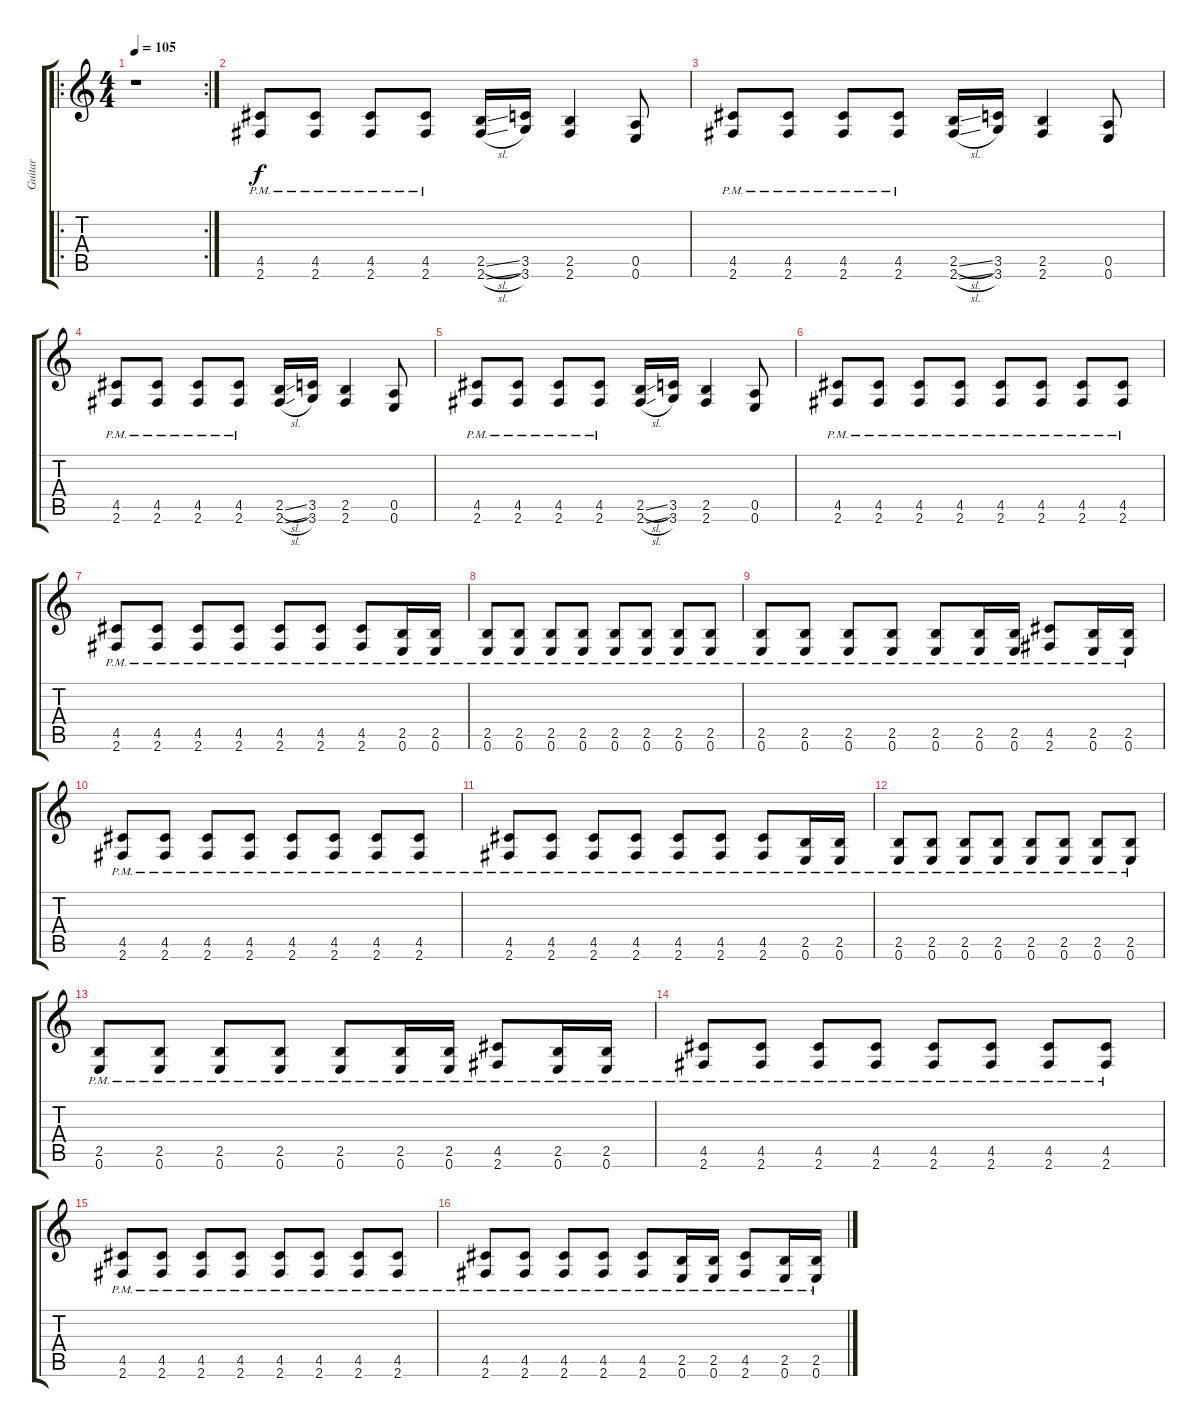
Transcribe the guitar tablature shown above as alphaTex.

\track ("Guitar" "Guitar") {instrument overdrivenguitar}
\staff {score tabs}
\tuning (E4 B3 G3 D3 A2 E2) {hide}
\ro
\rc 2
\ts (4 4)
\tempo 105
\clef g2
\ks c
r.1{dy f instrument overdrivenguitar} |
(4.5{pm} 2.6{pm}).8 (4.5{pm} 2.6{pm}).8 (4.5{pm} 2.6{pm}).8 (4.5{pm} 2.6{pm}).8 (2.5{sl} 2.6{sl}).16 (3.5 3.6).16 (2.5 2.6).4 (0.5 0.6).8 |
(4.5{pm} 2.6{pm}).8 (4.5{pm} 2.6{pm}).8 (4.5{pm} 2.6{pm}).8 (4.5{pm} 2.6{pm}).8 (2.5{sl} 2.6{sl}).16 (3.5 3.6).16 (2.5 2.6).4 (0.5 0.6).8 |
(4.5{pm} 2.6{pm}).8 (4.5{pm} 2.6{pm}).8 (4.5{pm} 2.6{pm}).8 (4.5{pm} 2.6{pm}).8 (2.5{sl} 2.6{sl}).16 (3.5 3.6).16 (2.5 2.6).4 (0.5 0.6).8 |
(4.5{pm} 2.6{pm}).8 (4.5{pm} 2.6{pm}).8 (4.5{pm} 2.6{pm}).8 (4.5{pm} 2.6{pm}).8 (2.5{sl} 2.6{sl}).16 (3.5 3.6).16 (2.5 2.6).4 (0.5 0.6).8 |
(4.5{pm} 2.6{pm}).8 (4.5{pm} 2.6{pm}).8 (4.5{pm} 2.6{pm}).8 (4.5{pm} 2.6{pm}).8 (4.5{pm} 2.6{pm}).8 (4.5{pm} 2.6{pm}).8 (4.5{pm} 2.6{pm}).8 (4.5{pm} 2.6{pm}).8 |
(4.5{pm} 2.6{pm}).8 (4.5{pm} 2.6{pm}).8 (4.5{pm} 2.6{pm}).8 (4.5{pm} 2.6{pm}).8 (4.5{pm} 2.6{pm}).8 (4.5{pm} 2.6{pm}).8 (4.5{pm} 2.6{pm}).8 (2.5{pm} 0.6{pm}).16 (2.5 0.6{pm}).16 |
(2.5{pm} 0.6{pm}).8 (2.5{pm} 0.6{pm}).8 (2.5{pm} 0.6{pm}).8 (2.5{pm} 0.6{pm}).8 (2.5{pm} 0.6{pm}).8 (2.5{pm} 0.6{pm}).8 (2.5{pm} 0.6{pm}).8 (2.5{pm} 0.6{pm}).8 |
(2.5{pm} 0.6{pm}).8 (2.5{pm} 0.6{pm}).8 (2.5{pm} 0.6{pm}).8 (2.5{pm} 0.6{pm}).8 (2.5{pm} 0.6{pm}).8 (2.5 0.6{pm}).16 (2.5{pm} 0.6{pm}).16 (4.5{pm} 2.6{pm}).8 (2.5{pm} 0.6{pm}).16 (2.5{pm} 0.6{pm}).16 |
(4.5{pm} 2.6{pm}).8 (4.5{pm} 2.6{pm}).8 (4.5{pm} 2.6{pm}).8 (4.5{pm} 2.6{pm}).8 (4.5{pm} 2.6{pm}).8 (4.5{pm} 2.6{pm}).8 (4.5{pm} 2.6{pm}).8 (4.5{pm} 2.6{pm}).8 |
(4.5{pm} 2.6{pm}).8 (4.5{pm} 2.6{pm}).8 (4.5{pm} 2.6{pm}).8 (4.5{pm} 2.6{pm}).8 (4.5{pm} 2.6{pm}).8 (4.5{pm} 2.6{pm}).8 (4.5{pm} 2.6{pm}).8 (2.5{pm} 0.6{pm}).16 (2.5 0.6{pm}).16 |
(2.5{pm} 0.6{pm}).8 (2.5{pm} 0.6{pm}).8 (2.5{pm} 0.6{pm}).8 (2.5{pm} 0.6{pm}).8 (2.5{pm} 0.6{pm}).8 (2.5{pm} 0.6{pm}).8 (2.5{pm} 0.6{pm}).8 (2.5{pm} 0.6{pm}).8 |
(2.5{pm} 0.6{pm}).8 (2.5{pm} 0.6{pm}).8 (2.5{pm} 0.6{pm}).8 (2.5{pm} 0.6{pm}).8 (2.5{pm} 0.6{pm}).8 (2.5 0.6{pm}).16 (2.5{pm} 0.6{pm}).16 (4.5{pm} 2.6{pm}).8 (2.5{pm} 0.6{pm}).16 (2.5{pm} 0.6{pm}).16 |
(4.5{pm} 2.6{pm}).8 (4.5{pm} 2.6{pm}).8 (4.5{pm} 2.6{pm}).8 (4.5{pm} 2.6{pm}).8 (4.5{pm} 2.6{pm}).8 (4.5{pm} 2.6{pm}).8 (4.5{pm} 2.6{pm}).8 (4.5{pm} 2.6{pm}).8 |
(4.5{pm} 2.6{pm}).8 (4.5{pm} 2.6{pm}).8 (4.5{pm} 2.6{pm}).8 (4.5{pm} 2.6{pm}).8 (4.5{pm} 2.6{pm}).8 (4.5{pm} 2.6{pm}).8 (4.5{pm} 2.6{pm}).8 (4.5{pm} 2.6{pm}).8 |
(4.5{pm} 2.6{pm}).8 (4.5{pm} 2.6{pm}).8 (4.5{pm} 2.6{pm}).8 (4.5{pm} 2.6{pm}).8 (4.5{pm} 2.6{pm}).8 (2.5{pm} 0.6{pm}).16 (2.5{pm} 0.6{pm}).16 (4.5{pm} 2.6{pm}).8 (2.5{pm} 0.6{pm}).16 (2.5{pm} 0.6{pm}).16
